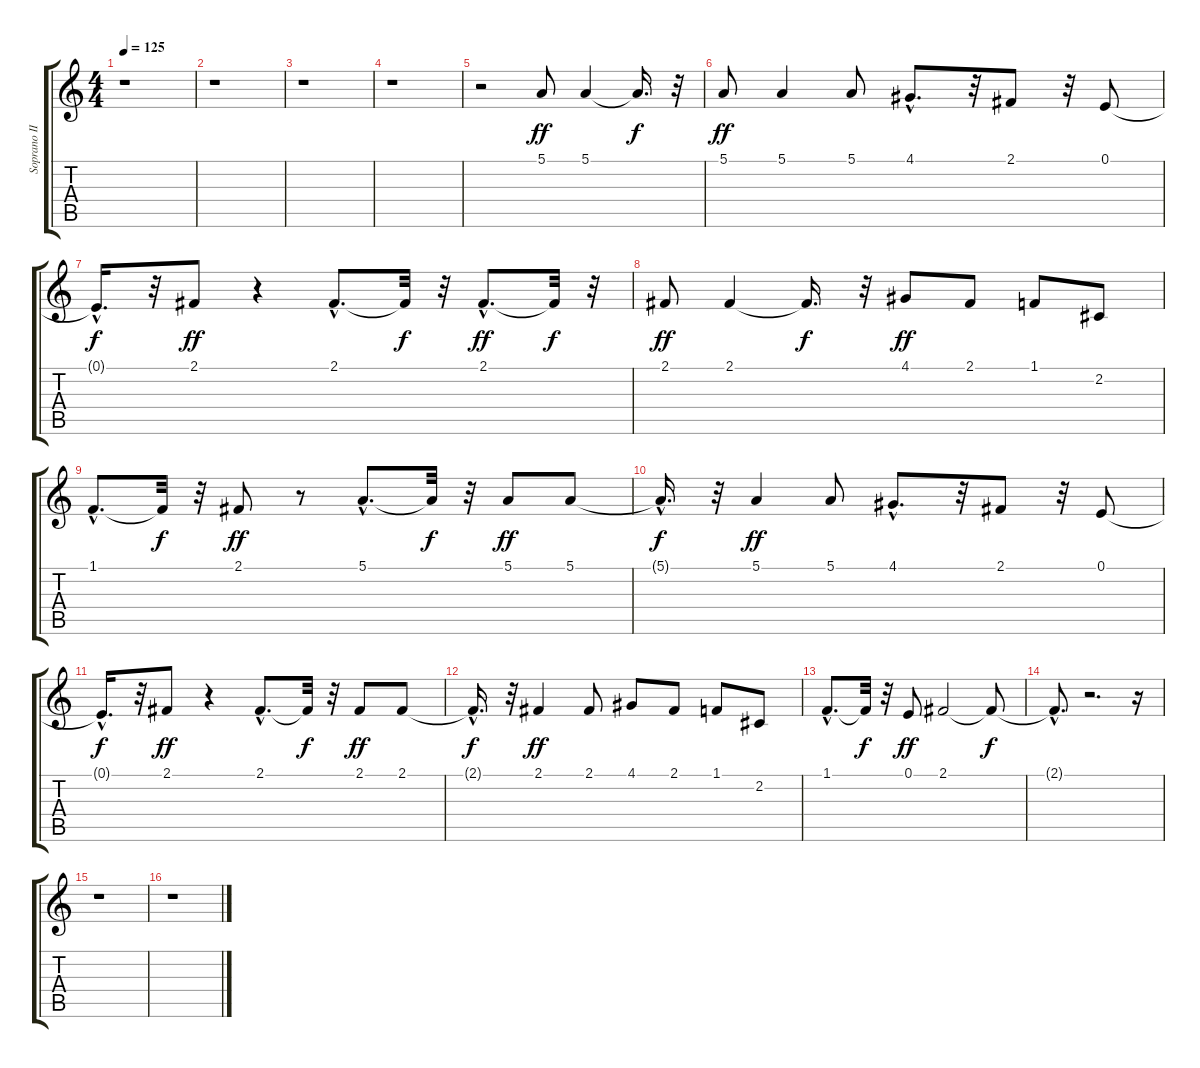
\track ("Soprano II." "Soprano II") {instrument synthvoice}
\staff {score tabs}
\tuning (E4 B3 G3 D3 A2 E2) {hide}
\ts (4 4)
\tempo 125
\clef g2
\ks c
r.1{dy ff} |
r.1 |
r.1 |
r.1 |
r.2 5.1.8 5.1.4 5.1{t}.16{d dy f} r.32 |
5.1.8{dy ff} 5.1.4 5.1.8 4.1{hac}.8{d} r.32 2.1.8 r.32 0.1.8 |
0.1{hac t}.16{d dy f} r.32 2.1.8{dy ff} r.4 2.1{hac}.8{d} 2.1{t}.32{dy f} r.32 2.1{hac}.8{d dy ff} 2.1{t}.32{dy f} r.32 |
2.1.8{dy ff} 2.1.4 2.1{t}.16{d dy f} r.32 4.1.8{dy ff} 2.1.8 1.1.8 2.2.8 |
1.1{hac}.8{d} 1.1{t}.32{dy f} r.32 2.1.8{dy ff} r.8 5.1{hac}.8{d} 5.1{t}.32{dy f} r.32 5.1.8{dy ff} 5.1.8 |
5.1{hac t}.16{d dy f} r.32 5.1.4{dy ff} 5.1.8 4.1{hac}.8{d} r.32 2.1.8 r.32 0.1.8 |
0.1{hac t}.16{d dy f} r.32 2.1.8{dy ff} r.4 2.1{hac}.8{d} 2.1{t}.32{dy f} r.32 2.1.8{dy ff} 2.1.8 |
2.1{hac t}.16{d dy f} r.32 2.1.4{dy ff} 2.1.8 4.1.8 2.1.8 1.1.8 2.2.8 |
1.1{hac}.8{d} 1.1{t}.32{dy f} r.32 0.1.8{dy ff} 2.1.2 2.1{t}.8{dy f} |
2.1{hac t}.8{d} r.2{d} r.16 |
r.1 |
r.1
